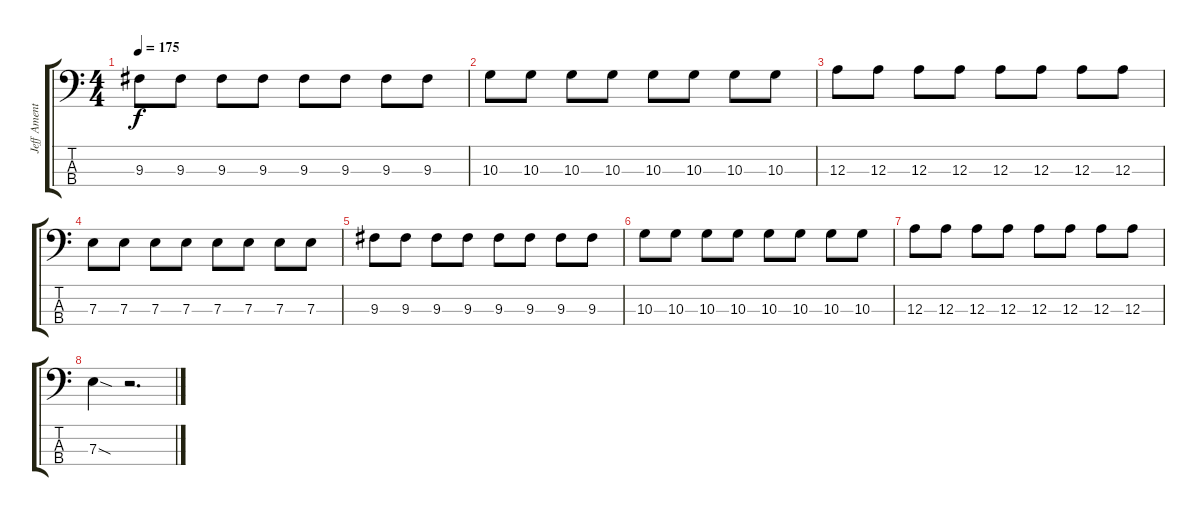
\track ("Jeff Ament" "Jeff Ament") {instrument electricbassfinger}
\staff {score tabs}
\tuning (G2 D2 A1 E1) {hide}
\ts (4 4)
\tempo 175
\clef f4
\ks c
9.3.8{dy f} 9.3.8 9.3.8 9.3.8 9.3.8 9.3.8 9.3.8 9.3.8 |
10.3.8 10.3.8 10.3.8 10.3.8 10.3.8 10.3.8 10.3.8 10.3.8 |
12.3.8 12.3.8 12.3.8 12.3.8 12.3.8 12.3.8 12.3.8 12.3.8 |
7.3.8 7.3.8 7.3.8 7.3.8 7.3.8 7.3.8 7.3.8 7.3.8 |
9.3.8 9.3.8 9.3.8 9.3.8 9.3.8 9.3.8 9.3.8 9.3.8 |
10.3.8 10.3.8 10.3.8 10.3.8 10.3.8 10.3.8 10.3.8 10.3.8 |
12.3.8 12.3.8 12.3.8 12.3.8 12.3.8 12.3.8 12.3.8 12.3.8 |
7.3{sod}.4 r.2{d}
